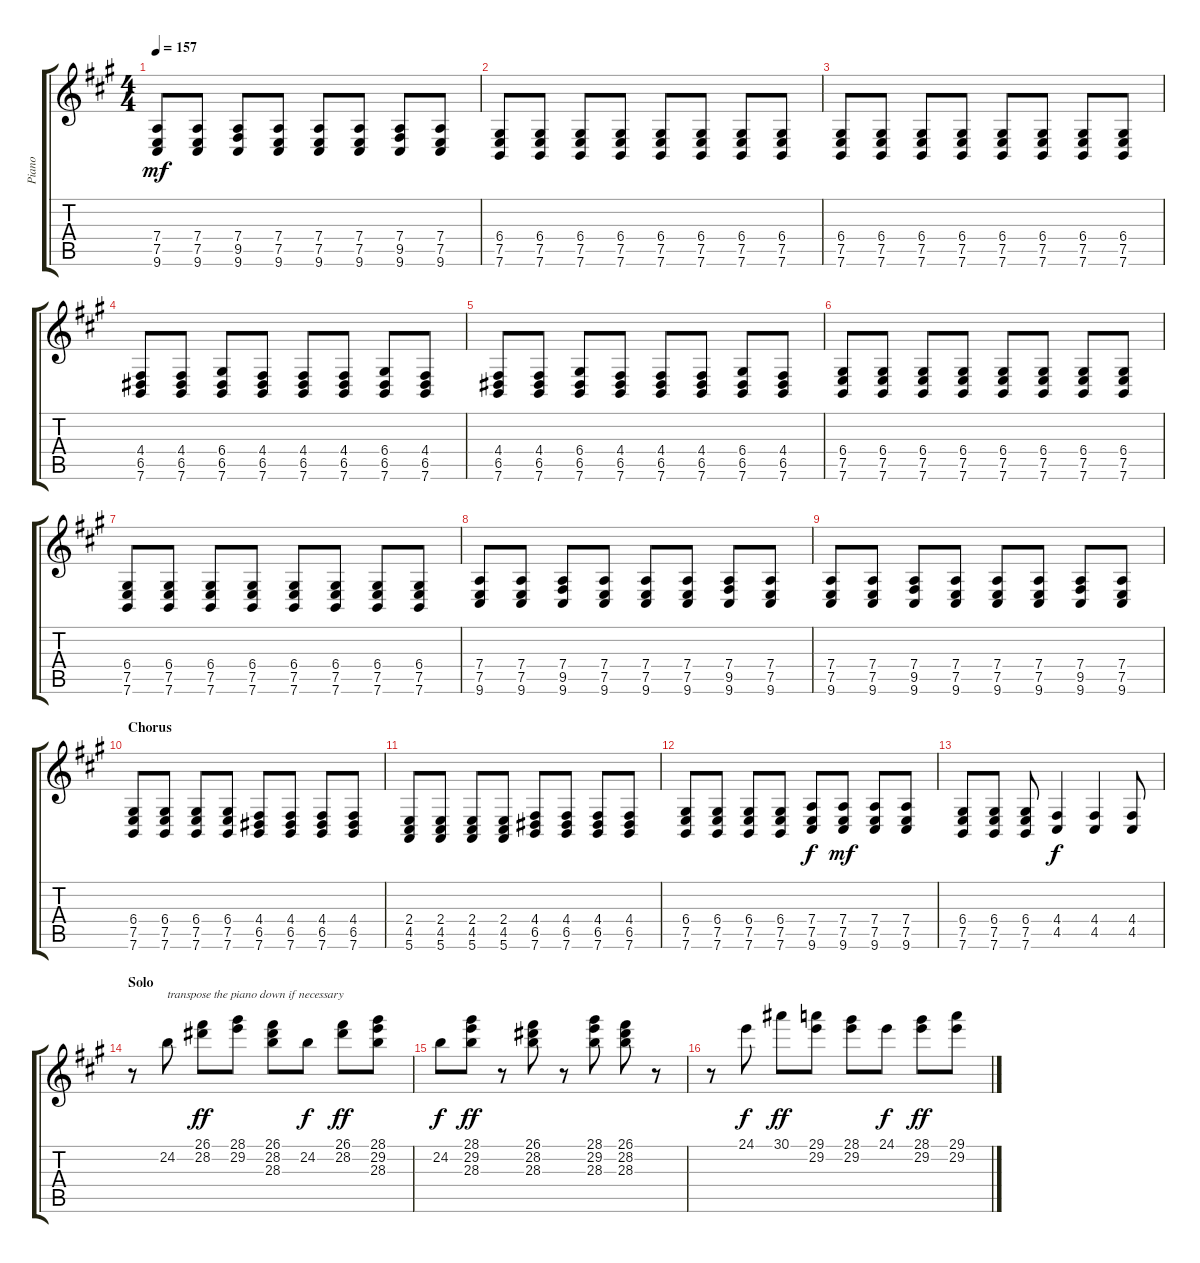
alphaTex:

\track ("Piano" "Piano") {instrument honkytonkpiano}
\staff {score tabs}
\tuning (E4 B3 G3 D3 A2 E2) {hide}
\ts (4 4)
\tempo 157
\clef g2
\ks a
(7.4 7.5 9.6).8{dy mf} (7.4 7.5 9.6).8 (7.4 9.5 9.6).8 (7.4 7.5 9.6).8 (7.4 7.5 9.6).8 (7.4 7.5 9.6).8 (7.4 9.5 9.6).8 (7.4 7.5 9.6).8 |
(6.4 7.5 7.6).8 (6.4 7.5 7.6).8 (6.4 7.5 7.6).8 (6.4 7.5 7.6).8 (6.4 7.5 7.6).8 (6.4 7.5 7.6).8 (6.4 7.5 7.6).8 (6.4 7.5 7.6).8 |
(6.4 7.5 7.6).8 (6.4 7.5 7.6).8 (6.4 7.5 7.6).8 (6.4 7.5 7.6).8 (6.4 7.5 7.6).8 (6.4 7.5 7.6).8 (6.4 7.5 7.6).8 (6.4 7.5 7.6).8 |
(4.4 6.5 7.6).8 (4.4 6.5 7.6).8 (6.4 6.5 7.6).8 (4.4 6.5 7.6).8 (4.4 6.5 7.6).8 (4.4 6.5 7.6).8 (6.4 6.5 7.6).8 (4.4 6.5 7.6).8 |
(4.4 6.5 7.6).8 (4.4 6.5 7.6).8 (6.4 6.5 7.6).8 (4.4 6.5 7.6).8 (4.4 6.5 7.6).8 (4.4 6.5 7.6).8 (6.4 6.5 7.6).8 (4.4 6.5 7.6).8 |
(6.4 7.5 7.6).8 (6.4 7.5 7.6).8 (6.4 7.5 7.6).8 (6.4 7.5 7.6).8 (6.4 7.5 7.6).8 (6.4 7.5 7.6).8 (6.4 7.5 7.6).8 (6.4 7.5 7.6).8 |
(6.4 7.5 7.6).8 (6.4 7.5 7.6).8 (6.4 7.5 7.6).8 (6.4 7.5 7.6).8 (6.4 7.5 7.6).8 (6.4 7.5 7.6).8 (6.4 7.5 7.6).8 (6.4 7.5 7.6).8 |
(7.4 7.5 9.6).8 (7.4 7.5 9.6).8 (7.4 9.5 9.6).8 (7.4 7.5 9.6).8 (7.4 7.5 9.6).8 (7.4 7.5 9.6).8 (7.4 9.5 9.6).8 (7.4 7.5 9.6).8 |
(7.4 7.5 9.6).8 (7.4 7.5 9.6).8 (7.4 9.5 9.6).8 (7.4 7.5 9.6).8 (7.4 7.5 9.6).8 (7.4 7.5 9.6).8 (7.4 9.5 9.6).8 (7.4 7.5 9.6).8 |
\section ("" "Chorus")
(6.4 7.5 7.6).8 (6.4 7.5 7.6).8 (6.4 7.5 7.6).8 (6.4 7.5 7.6).8 (4.4 6.5 7.6).8 (4.4 6.5 7.6).8 (4.4 6.5 7.6).8 (4.4 6.5 7.6).8 |
(2.4 4.5 5.6).8 (2.4 4.5 5.6).8 (2.4 4.5 5.6).8 (2.4 4.5 5.6).8 (4.4 6.5 7.6).8 (4.4 6.5 7.6).8 (4.4 6.5 7.6).8 (4.4 6.5 7.6).8 |
(6.4 7.5 7.6).8 (6.4 7.5 7.6).8 (6.4 7.5 7.6).8 (6.4 7.5 7.6).8 (7.4 7.5 9.6).8{dy f} (7.4 7.5 9.6).8{dy mf} (7.4 7.5 9.6).8 (7.4 7.5 9.6).8 |
(6.4 7.5 7.6).8 (6.4 7.5 7.6).8 (6.4 7.5 7.6).8 (4.4 4.5).4{dy f} (4.4 4.5).4 (4.4 4.5).8 |
\section ("" "Solo")
r.8 24.2.8{txt "transpose the piano down if necessary"} (26.1 28.2).8{dy ff} (28.1 29.2).8 (26.1 28.2 28.3).8 24.2.8{dy f} (26.1 28.2).8{dy ff} (28.1 29.2 28.3).8 |
24.2.8{dy f} (28.1 29.2 28.3).8{dy ff} r.8 (26.1 28.2 28.3).8 r.8 (28.1 29.2 28.3).8 (26.1 28.2 28.3).8 r.8 |
r.8 24.1.8{dy f} 30.1.8{dy ff} (29.1 29.2).8 (28.1 29.2).8 24.1.8{dy f} (28.1 29.2).8{dy ff} (29.1 29.2).8
